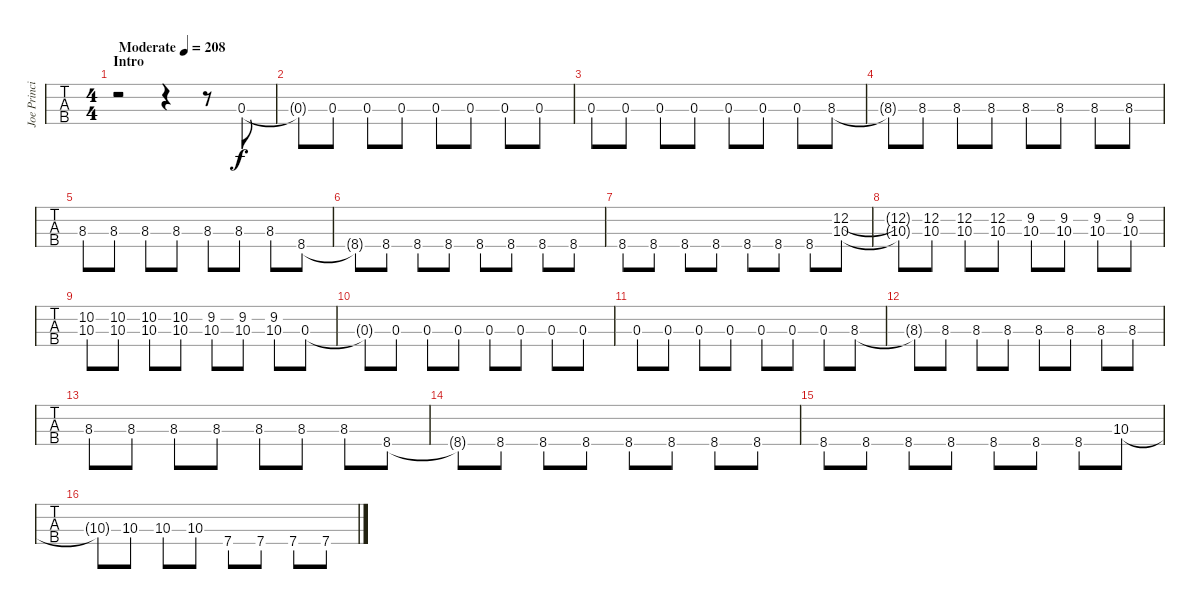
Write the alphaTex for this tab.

\track ("Joe Principe - Bass" "Joe Princi") {instrument electricbassfinger}
\staff {tabs}
\tuning (Gb2 Db2 Ab1 Eb1) {hide}
\ts (4 4)
\section ("" "Intro")
\tempo (208 "Moderate")
\clef f4
\ks c
r.2{dy f instrument electricbassfinger} r.4 r.8 0.3.8 |
0.3{t}.8 0.3.8 0.3.8 0.3.8 0.3.8 0.3.8 0.3.8 0.3.8 |
0.3.8 0.3.8 0.3.8 0.3.8 0.3.8 0.3.8 0.3.8 8.3.8 |
8.3{t}.8 8.3.8 8.3.8 8.3.8 8.3.8 8.3.8 8.3.8 8.3.8 |
8.3.8 8.3.8 8.3.8 8.3.8 8.3.8 8.3.8 8.3.8 8.4.8 |
8.4{t}.8 8.4.8 8.4.8 8.4.8 8.4.8 8.4.8 8.4.8 8.4.8 |
8.4.8 8.4.8 8.4.8 8.4.8 8.4.8 8.4.8 8.4.8 (12.2 10.3).8 |
(12.2{t} 10.3{t}).8 (12.2 10.3).8 (12.2 10.3).8 (12.2 10.3).8 (9.2 10.3).8 (9.2 10.3).8 (9.2 10.3).8 (9.2 10.3).8 |
(10.2 10.3).8 (10.2 10.3).8 (10.2 10.3).8 (10.2 10.3).8 (9.2 10.3).8 (9.2 10.3).8 (9.2 10.3).8 0.3.8 |
0.3{t}.8 0.3.8 0.3.8 0.3.8 0.3.8 0.3.8 0.3.8 0.3.8 |
0.3.8 0.3.8 0.3.8 0.3.8 0.3.8 0.3.8 0.3.8 8.3.8 |
8.3{t}.8 8.3.8 8.3.8 8.3.8 8.3.8 8.3.8 8.3.8 8.3.8 |
8.3.8 8.3.8 8.3.8 8.3.8 8.3.8 8.3.8 8.3.8 8.4.8 |
8.4{t}.8 8.4.8 8.4.8 8.4.8 8.4.8 8.4.8 8.4.8 8.4.8 |
8.4.8 8.4.8 8.4.8 8.4.8 8.4.8 8.4.8 8.4.8 10.3.8 |
10.3{t}.8 10.3.8 10.3.8 10.3.8 7.4.8 7.4.8 7.4.8 7.4.8
